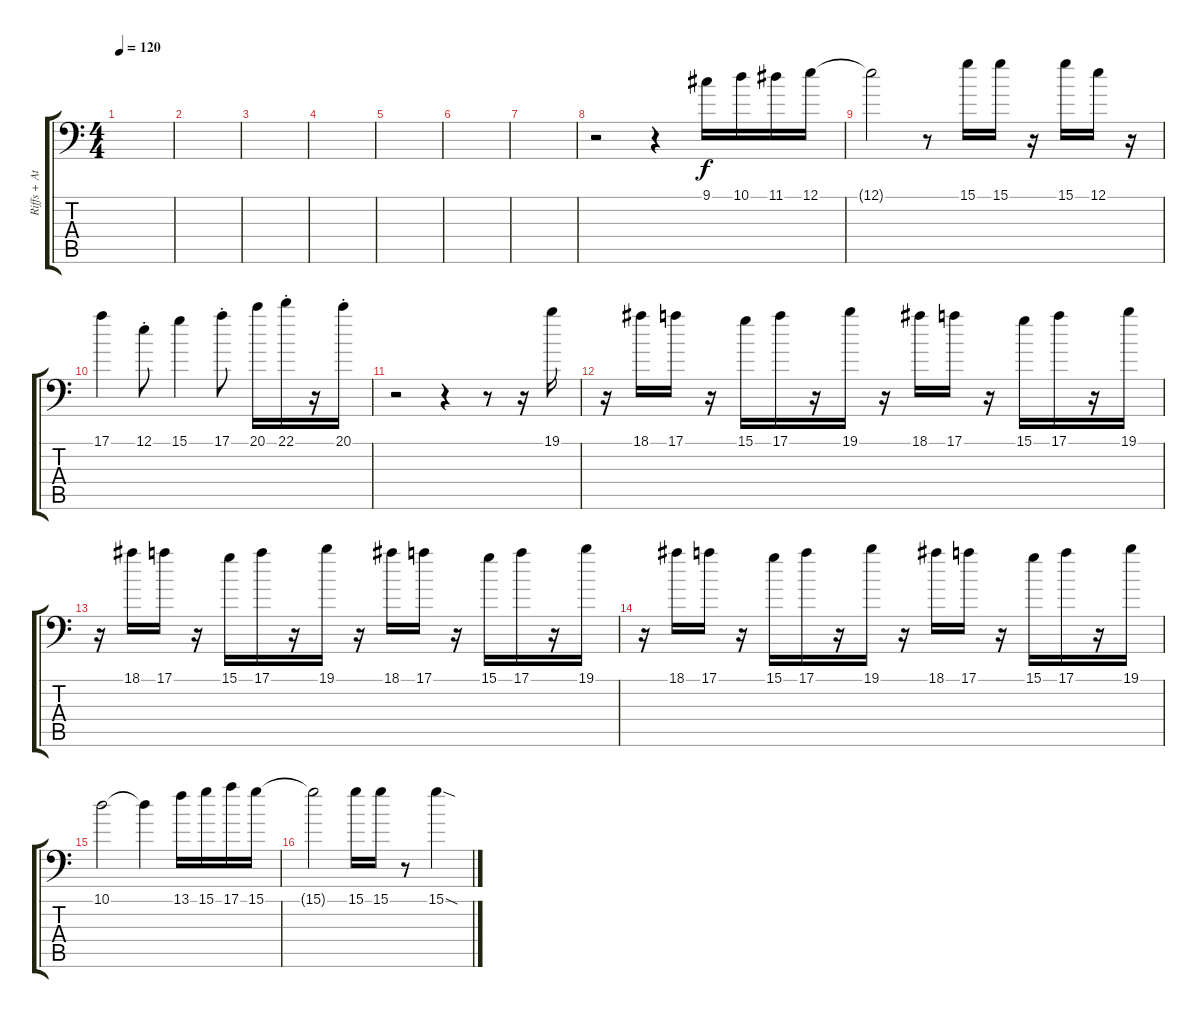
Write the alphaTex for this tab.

\track ("Riffs + Atmosphere" "Riffs + At") {instrument synthbrass1}
\staff {score tabs}
\tuning (E4 B3 G2 D2 A1 E1) {hide}
\ts (4 4)
\tempo 120
\clef f4
\ks c
|
|
|
|
|
|
|
r.2 r.4 9.1.16 10.1.16 11.1.16 12.1.16 |
12.1{t}.2 r.8 15.1.16 15.1.16 r.16 15.1.16 12.1.16 r.16 |
17.1.4 12.1{st}.8 15.1.4 17.1{st}.8 20.1.16 22.1{st}.16 r.16 20.1{st}.16 |
r.2 r.4 r.8 r.16 19.1.16 |
r.16 18.1.16 17.1.16 r.16 15.1.16 17.1.16 r.16 19.1.16 r.16 18.1.16 17.1.16 r.16 15.1.16 17.1.16 r.16 19.1.16 |
r.16 18.1.16 17.1.16 r.16 15.1.16 17.1.16 r.16 19.1.16 r.16 18.1.16 17.1.16 r.16 15.1.16 17.1.16 r.16 19.1.16 |
r.16 18.1.16 17.1.16 r.16 15.1.16 17.1.16 r.16 19.1.16 r.16 18.1.16 17.1.16 r.16 15.1.16 17.1.16 r.16 19.1.16 |
10.1.2 10.1{t}.4 13.1.16 15.1.16 17.1.16 15.1.16 |
15.1{t}.2 15.1.16 15.1.16 r.8 15.1{sod}.4
